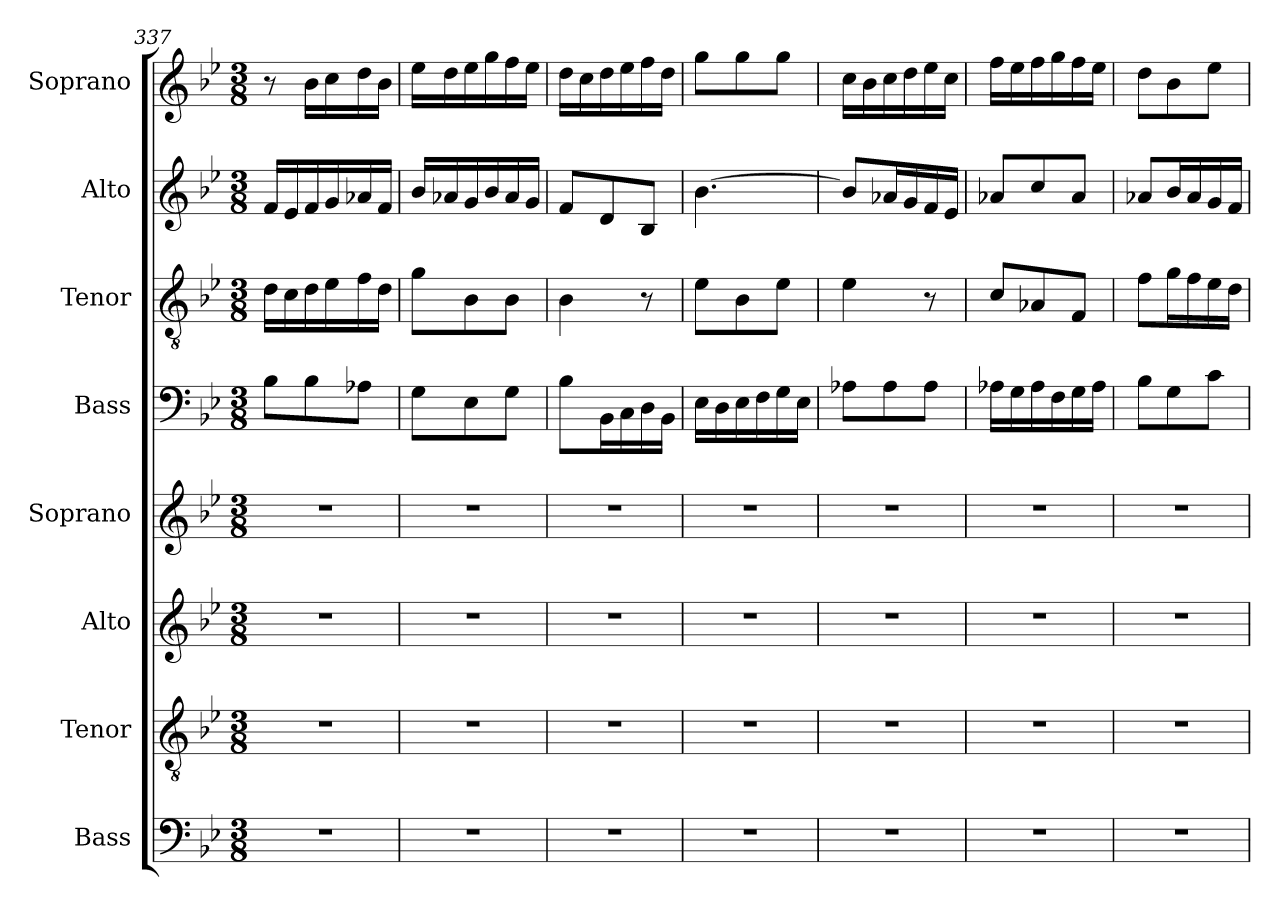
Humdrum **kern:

**kern	**kern	**kern	**kern	**kern	**kern	**kern	**kern
*part8	*part7	*part6	*part5	*part4	*part3	*part2	*part1
*staff8	*staff7	*staff6	*staff5	*staff4	*staff3	*staff2	*staff1
*I"Bass	*I"Tenor	*I"Alto	*I"Soprano	*I"Bass	*I"Tenor	*I"Alto	*I"Soprano
*clefF4	*clefGv2	*clefG2	*clefG2	*clefF4	*clefGv2	*clefG2	*clefG2
*k[b-e-]	*k[b-e-]	*k[b-e-]	*k[b-e-]	*k[b-e-]	*k[b-e-]	*k[b-e-]	*k[b-e-]
*B-:	*B-:	*B-:	*B-:	*B-:	*B-:	*B-:	*B-:
*M3/8	*M3/8	*M3/8	*M3/8	*M3/8	*M3/8	*M3/8	*M3/8
=337	=337	=337	=337	=337	=337	=337	=337
4.r	4.r	4.r	4.r	8B-\L	16d\LL	16f/LL	8r
.	.	.	.	.	16c\	16e-/	.
.	.	.	.	8B-\	16d\	16f/	16b-\LL
.	.	.	.	.	16e-\	16g/	16cc\
.	.	.	.	8A-X\J	16f\	16a-X/	16dd\
.	.	.	.	.	16d\JJ	16f/JJ	16b-\JJ
=338	=338	=338	=338	=338	=338	=338	=338
4.r	4.r	4.r	4.r	8G\L	8g\L	16b-/LL	16ee-\LL
.	.	.	.	.	.	16a-X/	16dd\
.	.	.	.	8E-\	8B-\	16g/	16ee-\
.	.	.	.	.	.	16b-/	16gg\
.	.	.	.	8G\J	8B-\J	16a-/	16ff\
.	.	.	.	.	.	16g/JJ	16ee-\JJ
=339	=339	=339	=339	=339	=339	=339	=339
4.r	4.r	4.r	4.r	8B-\L	4B-\	8f/L	16dd\LL
.	.	.	.	.	.	.	16cc\
.	.	.	.	16BB-\L	.	8d/	16dd\
.	.	.	.	16C\	.	.	16ee-\
.	.	.	.	16D\	8r	8B-/J	16ff\
.	.	.	.	16BB-\JJ	.	.	16dd\JJ
=340	=340	=340	=340	=340	=340	=340	=340
4.r	4.r	4.r	4.r	16E-\LL	8e-\L	[>4.b-\	8gg\L
.	.	.	.	16D\	.	.	.
.	.	.	.	16E-\	8B-\	.	8gg\
.	.	.	.	16F\	.	.	.
.	.	.	.	16G\	8e-\J	.	8gg\J
.	.	.	.	16E-\JJ	.	.	.
!!LO:PB:g=z
=341	=341	=341	=341	=341	=341	=341	=341
4.r	4.r	4.r	4.r	8A-X\L	4e-\	8b-/L]	16cc\LL
.	.	.	.	.	.	.	16b-\
.	.	.	.	8A-\	.	16a-X/L	16cc\
.	.	.	.	.	.	16g/	16dd\
.	.	.	.	8A-\J	8r	16f/	16ee-\
.	.	.	.	.	.	16e-/JJ	16cc\JJ
=342	=342	=342	=342	=342	=342	=342	=342
4.r	4.r	4.r	4.r	16A-X\LL	8c/L	8a-X/L	16ff\LL
.	.	.	.	16G\	.	.	16ee-\
.	.	.	.	16A-\	8A-X/	8cc/	16ff\
.	.	.	.	16F\	.	.	16gg\
.	.	.	.	16G\	8F/J	8a-/J	16ff\
.	.	.	.	16A-\JJ	.	.	16ee-\JJ
=343	=343	=343	=343	=343	=343	=343	=343
4.r	4.r	4.r	4.r	8B-\L	8f\L	8a-X/L	8dd\L
.	.	.	.	8G\	16g\L	16b-/L	8b-\
.	.	.	.	.	16f\	16a-/	.
.	.	.	.	8c\J	16e-\	16g/	8ee-\J
.	.	.	.	.	16d\JJ	16f/JJ	.
=	=	=	=	=	=	=	=
*-	*-	*-	*-	*-	*-	*-	*-
